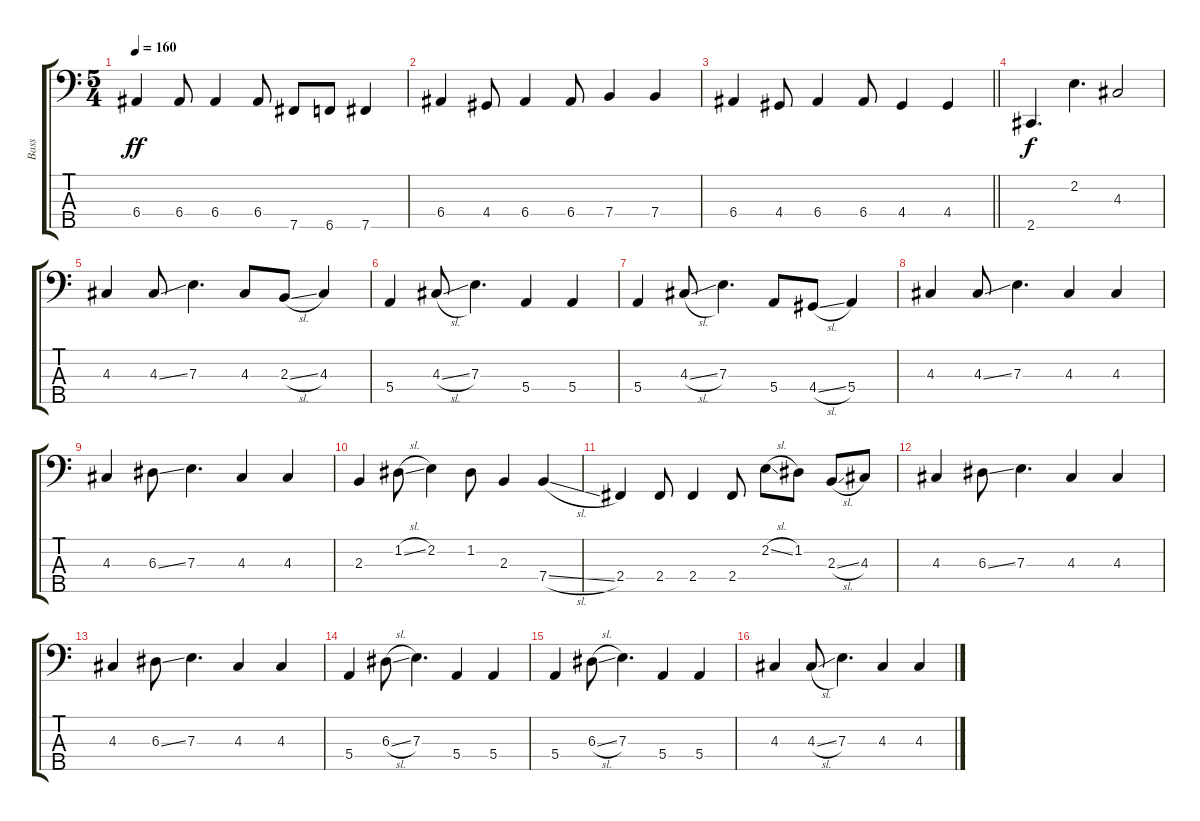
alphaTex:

\track ("Bass" "Bass") {instrument electricbasspick}
\staff {score tabs}
\tuning (G2 D2 A1 E1 B0) {hide}
\ts (5 4)
\tempo 160
\clef f4
\ks c
6.4.4{dy ff} 6.4.8 6.4.4 6.4.8 7.5.8 6.5.8 7.5.4 |
6.4.4 4.4.8 6.4.4 6.4.8 7.4.4 7.4.4 |
\barLineRight lightlight
6.4.4 4.4.8 6.4.4 6.4.8 4.4.4 4.4.4 |
2.5.4{d dy f} 2.2.4{d} 4.3.2 |
4.3.4 4.3{ss}.8 7.3.4{d} 4.3.8 2.3{sl}.8 4.3.4 |
5.4.4 4.3{sl}.8 7.3.4{d} 5.4.4 5.4.4 |
5.4.4 4.3{sl}.8 7.3.4{d} 5.4.8 4.4{sl}.8 5.4.4 |
4.3.4 4.3{ss}.8 7.3.4{d} 4.3.4 4.3.4 |
4.3.4 6.3{ss}.8 7.3.4{d} 4.3.4 4.3.4 |
2.3.4 1.2{sl}.8 2.2.4 1.2.8 2.3.4 7.4{sl}.4 |
2.4.4 2.4.8 2.4.4 2.4.8 2.2{sl}.8 1.2.8 2.3{sl}.8 4.3.8 |
4.3.4 6.3{ss}.8 7.3.4{d} 4.3.4 4.3.4 |
4.3.4 6.3{ss}.8 7.3.4{d} 4.3.4 4.3.4 |
5.4.4 6.3{sl}.8 7.3.4{d} 5.4.4 5.4.4 |
5.4.4 6.3{sl}.8 7.3.4{d} 5.4.4 5.4.4 |
4.3.4 4.3{sl}.8 7.3.4{d} 4.3.4 4.3.4
